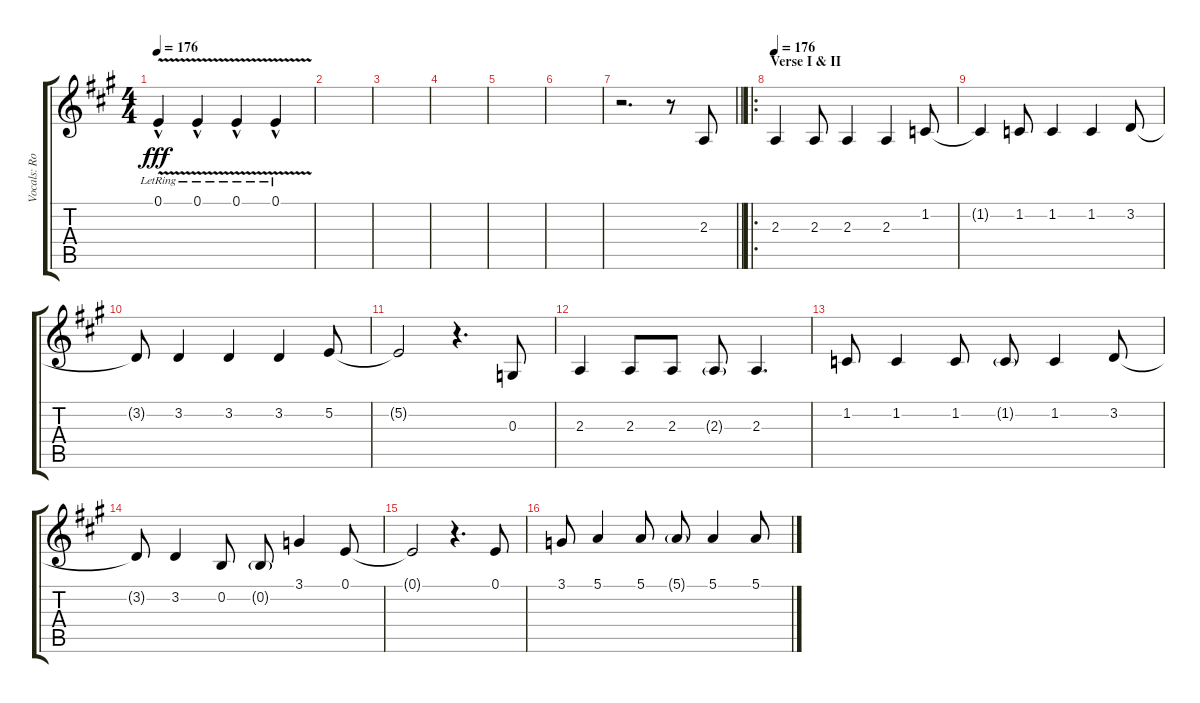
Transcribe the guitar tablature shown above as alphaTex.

\track ("Vocals: Rob" "Vocals: Ro") {instrument lead2sawtooth}
\staff {score tabs}
\tuning (E4 B3 G3 D3 A2 E2) {hide}
\ts (4 4)
\tempo 176
\clef g2
\ks a
0.1{v hac lr}.4{dy fff} 0.1{v hac lr}.4 0.1{v hac lr}.4 0.1{v hac lr}.4 |
|
|
|
|
|
\barLineRight lightlight
r.2{d} r.8 2.3.8{instrument lead1square} |
\ro
\section ("" "Verse I & II")
\tempo 176
2.3.4 2.3.8 2.3.4 2.3.4 1.2.8 |
1.2{t}.4 1.2.8 1.2.4 1.2.4 3.2.8 |
3.2{t}.8 3.2.4 3.2.4 3.2.4 5.2.8 |
5.2{t}.2 r.4{d} 0.3.8 |
2.3.4 2.3.8 2.3.8 2.3{g}.8 2.3.4{d} |
1.2.8 1.2.4 1.2.8 1.2{g}.8 1.2.4 3.2.8 |
3.2{t}.8 3.2.4 0.2.8 0.2{g}.8 3.1.4 0.1.8 |
0.1{t}.2 r.4{d} 0.1.8 |
3.1.8 5.1.4 5.1.8 5.1{g}.8 5.1.4 5.1.8
